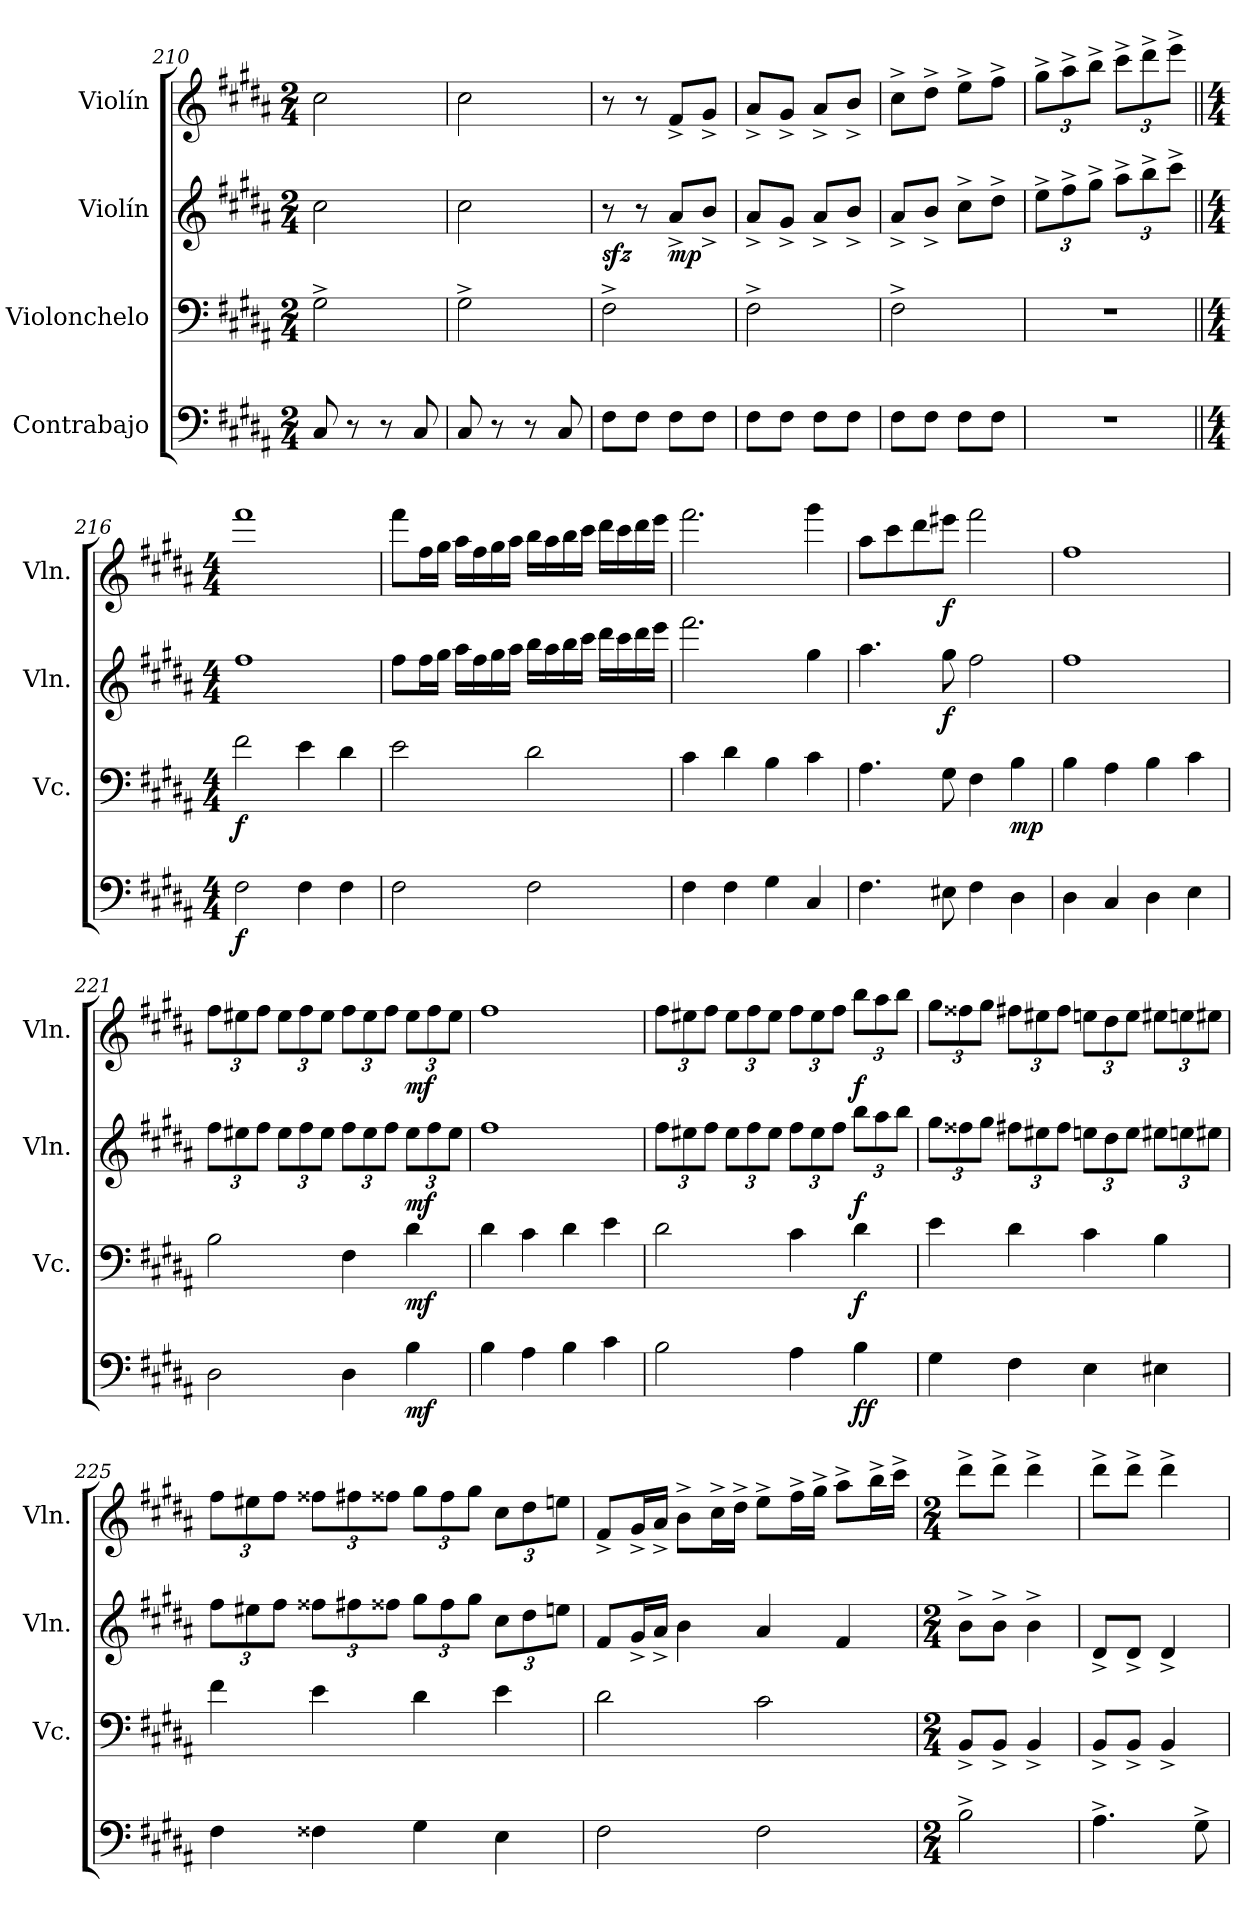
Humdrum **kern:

**kern	**dynam	**kern	**dynam	**kern	**dynam	**kern	**dynam
*part4	*part4	*part3	*part3	*part2	*part2	*part1	*part1
*staff4	*staff4	*staff3	*staff3	*staff2	*staff2	*staff1	*staff1
*I"Contrabajo	*	*I"Violonchelo	*	*I"Violín	*	*I"Violín	*
*	*	*I'Vc.	*	*I'Vln.	*	*I'Vln.	*
*clefF4	*	*clefF4	*	*clefG2	*	*clefG2	*
*ITrd7c12	*	*	*	*	*	*	*
*k[f#c#g#d#a#]	*	*k[f#c#g#d#a#]	*	*k[f#c#g#d#a#]	*	*k[f#c#g#d#a#]	*
*M2/4	*	*M2/4	*	*M2/4	*	*M2/4	*
=210	=210	=210	=210	=210	=210	=210	=210
8CC#/	.	2G#^\	.	2cc#\	.	2cc#\	.
8r	.	.	.	.	.	.	.
8r	.	.	.	.	.	.	.
8CC#/	.	.	.	.	.	.	.
=211	=211	=211	=211	=211	=211	=211	=211
8CC#/	.	2G#^\	.	2cc#\	.	2cc#\	.
8r	.	.	.	.	.	.	.
8r	.	.	.	.	.	.	.
8CC#/	.	.	.	.	.	.	.
=212	=212	=212	=212	=212	=212	=212	=212
!	!	!	!	!	!LO:DY:b	!	!LO:DY:b
!	!	!	!	!	!	!	!LO:DY:n=1:b
8FF#\L	.	2F#^\	.	8r	sfz	8r	sfz sfz
8FF#\J	.	.	.	8r	.	8r	.
!	!	!	!	!	!LO:DY:b	!	!LO:DY:n=2:b
!	!	!	!	!	!	!	!LO:DY:n=3:b
8FF#\L	.	.	.	8a#^/L	mp	8f#^/L	mp mp
8FF#\J	.	.	.	8b^/J	.	8g#^/J	.
!!LO:PB:g=z
=213	=213	=213	=213	=213	=213	=213	=213
8FF#\L	.	2F#^\	.	8a#^/L	.	8a#^/L	.
8FF#\J	.	.	.	8g#^/J	.	8g#^/J	.
8FF#\L	.	.	.	8a#^/L	.	8a#^/L	.
8FF#\J	.	.	.	8b^/J	.	8b^/J	.
=214	=214	=214	=214	=214	=214	=214	=214
8FF#\L	.	2F#^\	.	8a#^/L	.	8cc#^\L	.
8FF#\J	.	.	.	8b^/J	.	8dd#^\J	.
8FF#\L	.	.	.	8cc#^\L	.	8ee^\L	.
8FF#\J	.	.	.	8dd#^\J	.	8ff#^\J	.
=215	=215	=215	=215	=215	=215	=215	=215
*	*	*	*	*Xbrackettup	*	*Xbrackettup	*
2r	.	2r	.	12ee^\L	.	12gg#^\L	.
.	.	.	.	12ff#^\	.	12aa#^\	.
.	.	.	.	12gg#^\J	.	12bb^\J	.
.	.	.	.	12aa#^\L	.	12ccc#^\L	.
.	.	.	.	12bb^\	.	12ddd#^\	.
.	.	.	.	12ccc#^\J	.	12eee^\J	.
=216||	=216||	=216||	=216||	=216||	=216||	=216||	=216||
*M4/4	*	*M4/4	*	*M4/4	*	*M4/4	*
*	*	*	*	*	*	*MM100	*
!	!LO:DY:b	!	!LO:DY:b	!	!	!	!
2FF#\	f	2f#\	f	1ff#	.	1fff#	.
4FF#\	.	4e\	.	.	.	.	.
4FF#\	.	4d#\	.	.	.	.	.
=217	=217	=217	=217	=217	=217	=217	=217
2FF#\	.	2e\	.	8ff#\L	.	8fff#\L	.
.	.	.	.	16ff#\L	.	16ff#\L	.
.	.	.	.	16gg#\JJ	.	16gg#\JJ	.
.	.	.	.	16aa#\LL	.	16aa#\LL	.
.	.	.	.	16ff#\	.	16ff#\	.
.	.	.	.	16gg#\	.	16gg#\	.
.	.	.	.	16aa#\JJ	.	16aa#\JJ	.
2FF#\	.	2d#\	.	16bb\LL	.	16bb\LL	.
.	.	.	.	16aa#\	.	16aa#\	.
.	.	.	.	16bb\	.	16bb\	.
.	.	.	.	16ccc#\JJ	.	16ccc#\JJ	.
.	.	.	.	16ddd#\LL	.	16ddd#\LL	.
.	.	.	.	16ccc#\	.	16ccc#\	.
.	.	.	.	16ddd#\	.	16ddd#\	.
.	.	.	.	16eee\JJ	.	16eee\JJ	.
!!LO:LB:g=z
=218	=218	=218	=218	=218	=218	=218	=218
4FF#\	.	4c#\	.	2.fff#\	.	2.fff#\	.
4FF#\	.	4d#\	.	.	.	.	.
4GG#\	.	4B\	.	.	.	.	.
4CC#/	.	4c#\	.	4gg#\	.	4ggg#\	.
=219	=219	=219	=219	=219	=219	=219	=219
4.FF#\	.	4.A#\	.	4.aa#\	.	8aa#\L	.
.	.	.	.	.	.	8ccc#\	.
.	.	.	.	.	.	8ddd#\	.
!	!	!	!	!	!LO:DY:b	!	!LO:DY:b
8EE#X\	.	8G#\	.	8gg#\	f	8eee#X\J	f
4FF#\	.	4F#\	.	2ff#\	.	2fff#\	.
!	!LO:DY:b	!	!	!	!	!	!
!	!LO:DY:n=1:b	!	!LO:DY:b	!	!	!	!
4DD#\	mp mp	4B\	mp	.	.	.	.
=220	=220	=220	=220	=220	=220	=220	=220
4DD#\	.	4B\	.	1ff#	.	1ff#	.
4CC#/	.	4A#\	.	.	.	.	.
4DD#\	.	4B\	.	.	.	.	.
4EE\	.	4c#\	.	.	.	.	.
=221	=221	=221	=221	=221	=221	=221	=221
2DD#\	.	2B\	.	12ff#\L	.	12ff#\L	.
.	.	.	.	12ee#X\	.	12ee#X\	.
.	.	.	.	12ff#\J	.	12ff#\J	.
.	.	.	.	12ee#\L	.	12ee#\L	.
.	.	.	.	12ff#\	.	12ff#\	.
.	.	.	.	12ee#\J	.	12ee#\J	.
4DD#\	.	4F#\	.	12ff#\L	.	12ff#\L	.
.	.	.	.	12ee#\	.	12ee#\	.
.	.	.	.	12ff#\J	.	12ff#\J	.
!	!LO:DY:b	!	!LO:DY:b	!	!LO:DY:b	!	!LO:DY:b
4BB\	mf	4d#\	mf	12ee#\L	mf	12ee#\L	mf
.	.	.	.	12ff#\	.	12ff#\	.
.	.	.	.	12ee#\J	.	12ee#\J	.
=222	=222	=222	=222	=222	=222	=222	=222
4BB\	.	4d#\	.	1ff#	.	1ff#	.
4AA#\	.	4c#\	.	.	.	.	.
4BB\	.	4d#\	.	.	.	.	.
4C#\	.	4e\	.	.	.	.	.
!!LO:LB:g=z
=223	=223	=223	=223	=223	=223	=223	=223
2BB\	.	2d#\	.	12ff#\L	.	12ff#\L	.
.	.	.	.	12ee#X\	.	12ee#X\	.
.	.	.	.	12ff#\J	.	12ff#\J	.
.	.	.	.	12ee#\L	.	12ee#\L	.
.	.	.	.	12ff#\	.	12ff#\	.
.	.	.	.	12ee#\J	.	12ee#\J	.
4AA#\	.	4c#\	.	12ff#\L	.	12ff#\L	.
.	.	.	.	12ee#\	.	12ee#\	.
.	.	.	.	12ff#\J	.	12ff#\J	.
!	!LO:DY:b	!	!	!	!	!	!
!	!LO:DY:n=1:b	!	!LO:DY:b	!	!LO:DY:b	!	!LO:DY:b
4BB\	f f	4d#\	f	12bb\L	f	12bb\L	f
.	.	.	.	12aa#\	.	12aa#\	.
.	.	.	.	12bb\J	.	12bb\J	.
=224	=224	=224	=224	=224	=224	=224	=224
4GG#\	.	4e\	.	12gg#\L	.	12gg#\L	.
.	.	.	.	12ff##X\	.	12ff##X\	.
.	.	.	.	12gg#\J	.	12gg#\J	.
4FF#\	.	4d#\	.	12ff#X\L	.	12ff#X\L	.
.	.	.	.	12ee#X\	.	12ee#X\	.
.	.	.	.	12ff#\J	.	12ff#\J	.
4EE\	.	4c#\	.	12een\L	.	12een\L	.
.	.	.	.	12dd#\	.	12dd#\	.
.	.	.	.	12ee\J	.	12ee\J	.
4EE#X\	.	4B\	.	12ee#X\L	.	12ee#X\L	.
.	.	.	.	12een\	.	12een\	.
.	.	.	.	12ee#X\J	.	12ee#X\J	.
!!LO:PB:g=z
=225	=225	=225	=225	=225	=225	=225	=225
4FF#\	.	4f#\	.	12ff#\L	.	12ff#\L	.
.	.	.	.	12ee#X\	.	12ee#X\	.
.	.	.	.	12ff#\J	.	12ff#\J	.
4FF##X\	.	4e\	.	12ff##X\L	.	12ff##X\L	.
.	.	.	.	12ff#X\	.	12ff#X\	.
.	.	.	.	12ff##X\J	.	12ff##X\J	.
4GG#\	.	4d#\	.	12gg#\L	.	12gg#\L	.
.	.	.	.	12ff##\	.	12ff##\	.
.	.	.	.	12gg#\J	.	12gg#\J	.
4EE\	.	4e\	.	12cc#\L	.	12cc#\L	.
.	.	.	.	12dd#\	.	12dd#\	.
.	.	.	.	12een\J	.	12een\J	.
=226	=226	=226	=226	=226	=226	=226	=226
2FF#\	.	2d#\	.	8f#/L	.	8f#^/L	.
.	.	.	.	16g#^/L	.	16g#^/L	.
.	.	.	.	16a#^/JJ	.	16a#^/JJ	.
.	.	.	.	4b\	.	8b^\L	.
.	.	.	.	.	.	16cc#^\L	.
.	.	.	.	.	.	16dd#^\JJ	.
2FF#\	.	2c#\	.	4a#/	.	8ee^\L	.
.	.	.	.	.	.	16ff#^\L	.
.	.	.	.	.	.	16gg#^\JJ	.
.	.	.	.	4f#/	.	8aa#^\L	.
.	.	.	.	.	.	16bb^\L	.
.	.	.	.	.	.	16ccc#^\JJ	.
=227	=227	=227	=227	=227	=227	=227	=227
*M2/4	*	*M2/4	*	*M2/4	*	*M2/4	*
2BB^\	.	8BB^/L	.	8b^\L	.	8ddd#^\L	.
.	.	8BB^/J	.	8b^\J	.	8ddd#^\J	.
.	.	4BB^/	.	4b^\	.	4ddd#^\	.
=228	=228	=228	=228	=228	=228	=228	=228
4.AA#^\	.	8BB^/L	.	8d#^/L	.	8ddd#^\L	.
.	.	8BB^/J	.	8d#^/J	.	8ddd#^\J	.
.	.	4BB^/	.	4d#^/	.	4ddd#^\	.
8GG#^\	.	.	.	.	.	.	.
=	=	=	=	=	=	=	=
*-	*-	*-	*-	*-	*-	*-	*-
